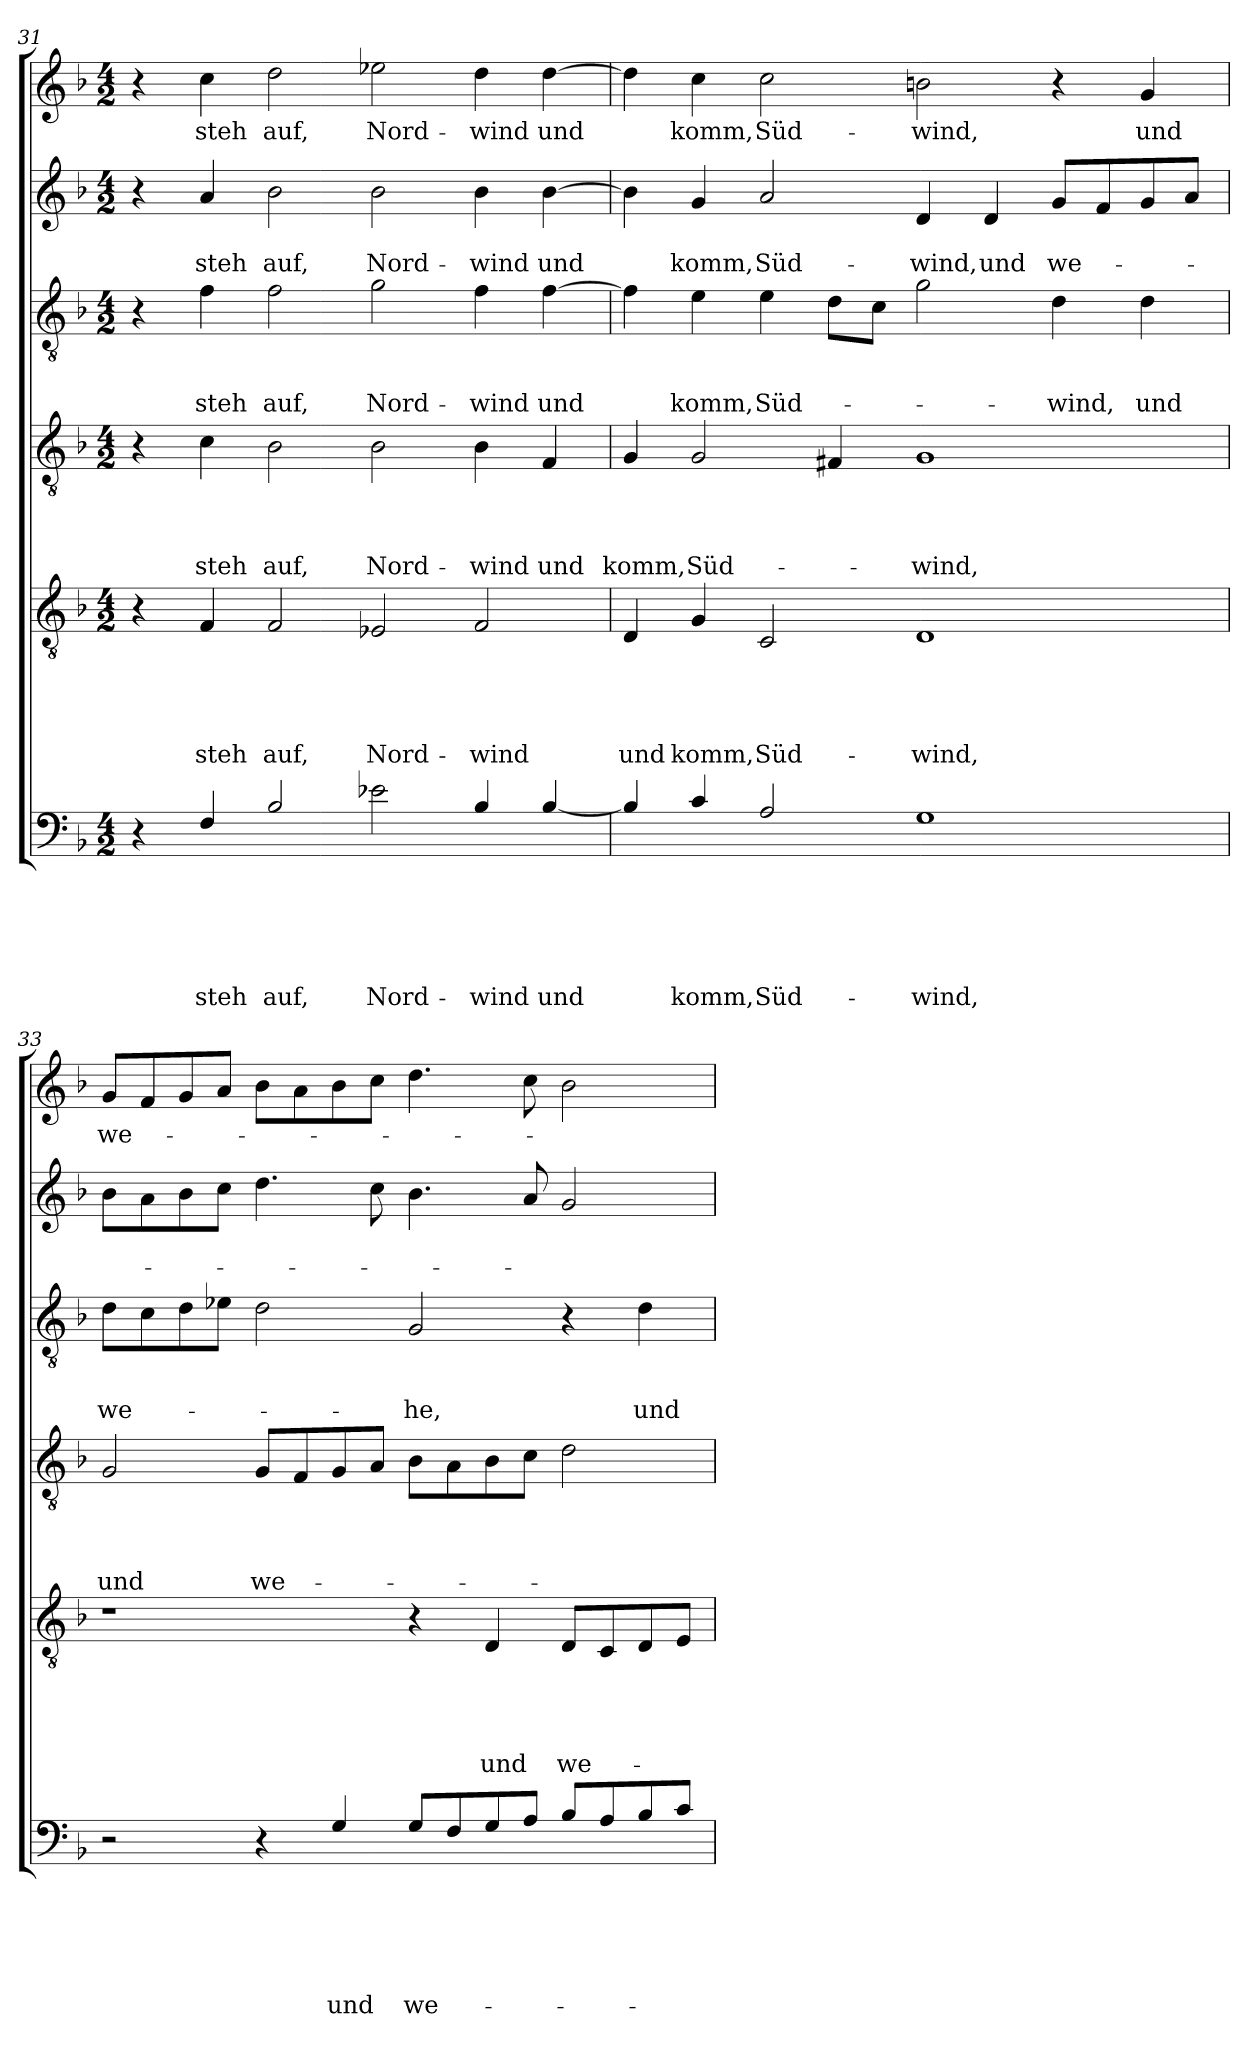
**kern	**text	**text	**text	**text	**text	**text	**kern	**text	**text	**text	**text	**text	**kern	**text	**text	**text	**text	**kern	**text	**text	**text	**kern	**text	**text	**kern	**text
*part6	*part6	*part6	*part6	*part6	*part6	*part6	*part5	*part5	*part5	*part5	*part5	*part5	*part4	*part4	*part4	*part4	*part4	*part3	*part3	*part3	*part3	*part2	*part2	*part2	*part1	*part1
*staff6	*staff6	*staff6	*staff6	*staff6	*staff6	*staff6	*staff5	*staff5	*staff5	*staff5	*staff5	*staff5	*staff4	*staff4	*staff4	*staff4	*staff4	*staff3	*staff3	*staff3	*staff3	*staff2	*staff2	*staff2	*staff1	*staff1
*clefF4	*	*	*	*	*	*	*clefGv2	*	*	*	*	*	*clefGv2	*	*	*	*	*clefGv2	*	*	*	*clefG2	*	*	*clefG2	*
*ITrd8c14	*	*	*	*	*	*	*	*	*	*	*	*	*	*	*	*	*	*	*	*	*	*	*	*	*	*
*k[b-]	*	*	*	*	*	*	*k[b-]	*	*	*	*	*	*k[b-]	*	*	*	*	*k[b-]	*	*	*	*k[b-]	*	*	*k[b-]	*
*F:	*	*	*	*	*	*	*F:	*	*	*	*	*	*F:	*	*	*	*	*F:	*	*	*	*F:	*	*	*F:	*
*M4/2	*	*	*	*	*	*	*M4/2	*	*	*	*	*	*M4/2	*	*	*	*	*M4/2	*	*	*	*M4/2	*	*	*M4/2	*
=31	=31	=31	=31	=31	=31	=31	=31	=31	=31	=31	=31	=31	=31	=31	=31	=31	=31	=31	=31	=31	=31	=31	=31	=31	=31	=31
4r	.	.	.	.	.	.	4r	.	.	.	.	.	4r	.	.	.	.	4r	.	.	.	4r	.	.	4r	.
!	!	!	!	!	!	!LO:LY:b	!	!	!	!	!	!LO:LY:b	!	!	!	!	!LO:LY:b	!	!	!	!LO:LY:b	!	!	!LO:LY:b	!	!LO:LY:b
4FF/	.	.	.	.	.	steh	4F/	.	.	.	.	steh	4c\	.	.	.	steh	4f\	.	.	steh	4a/	.	steh	4cc\	steh
!	!	!	!	!	!	!LO:LY:b	!	!	!	!	!	!LO:LY:b	!	!	!	!	!LO:LY:b	!	!	!	!LO:LY:b	!	!	!LO:LY:b	!	!LO:LY:b
2BB-/	.	.	.	.	.	auf,	2F/	.	.	.	.	auf,	2B-\	.	.	.	auf,	2f\	.	.	auf,	2b-\	.	auf,	2dd\	auf,
!	!	!	!	!	!	!LO:LY:b	!	!	!	!	!	!LO:LY:b	!	!	!	!	!LO:LY:b	!	!	!	!LO:LY:b	!	!	!LO:LY:b	!	!LO:LY:b
2E-X\	.	.	.	.	.	Nord-	2E-X/	.	.	.	.	Nord-	2B-\	.	.	.	Nord-	2g\	.	.	Nord-	2b-\	.	Nord-	2ee-X\	Nord-
!	!	!	!	!	!	!LO:LY:b	!	!	!	!	!	!LO:LY:b	!	!	!	!	!LO:LY:b	!	!	!	!LO:LY:b	!	!	!LO:LY:b	!	!LO:LY:b
4BB-/	.	.	.	.	.	-wind	2F/	.	.	.	.	-wind	4B-\	.	.	.	-wind	4f\	.	.	-wind	4b-\	.	-wind	4dd\	-wind
!	!	!	!	!	!	!LO:LY:b	!	!	!	!	!	!	!	!	!	!	!LO:LY:b	!	!	!	!LO:LY:b	!	!	!LO:LY:b	!	!LO:LY:b
[4BB-/	.	.	.	.	.	und	.	.	.	.	.	.	4F/	.	.	.	und	[4f\	.	.	und	[4b-\	.	und	[4dd\	und
!!LO:PB:g=z
=32	=32	=32	=32	=32	=32	=32	=32	=32	=32	=32	=32	=32	=32	=32	=32	=32	=32	=32	=32	=32	=32	=32	=32	=32	=32	=32
!	!	!	!	!	!	!	!	!	!	!	!	!LO:LY:b	!	!	!	!	!LO:LY:b	!	!	!	!	!	!	!	!	!
4BB-/]	.	.	.	.	.	.	4D/	.	.	.	.	und	4G/	.	.	.	komm,	4f\]	.	.	.	4b-\]	.	.	4dd\]	.
!	!	!	!	!	!	!LO:LY:b	!	!	!	!	!	!LO:LY:b	!	!	!	!	!LO:LY:b	!	!	!	!LO:LY:b	!	!	!LO:LY:b	!	!LO:LY:b
4C/	.	.	.	.	.	komm,	4G/	.	.	.	.	komm,	2G/	.	.	.	Süd-	4e\	.	.	komm,	4g/	.	komm,	4cc\	komm,
!	!	!	!	!	!	!LO:LY:b	!	!	!	!	!	!LO:LY:b	!	!	!	!	!	!	!	!	!LO:LY:b	!	!	!LO:LY:b	!	!LO:LY:b
2AA/	.	.	.	.	.	Süd-	2C/	.	.	.	.	Süd-	.	.	.	.	.	4e\	.	.	Süd-	2a/	.	Süd-	2cc\	Süd-
.	.	.	.	.	.	.	.	.	.	.	.	.	4F#X/	.	.	.	.	8d\L	.	.	.	.	.	.	.	.
.	.	.	.	.	.	.	.	.	.	.	.	.	.	.	.	.	.	8c\J	.	.	.	.	.	.	.	.
!	!	!	!	!	!	!LO:LY:b	!	!	!	!	!	!LO:LY:b	!	!	!	!	!LO:LY:b	!	!	!	!	!	!	!LO:LY:b	!	!LO:LY:b
1GG	.	.	.	.	.	-wind,	1D	.	.	.	.	-wind,	1G	.	.	.	-wind,	2g\	.	.	.	4d/	.	-wind,	2bn\	-wind,
!	!	!	!	!	!	!	!	!	!	!	!	!	!	!	!	!	!	!	!	!	!	!	!	!LO:LY:b	!	!
.	.	.	.	.	.	.	.	.	.	.	.	.	.	.	.	.	.	.	.	.	.	4d/	.	und	.	.
!	!	!	!	!	!	!	!	!	!	!	!	!	!	!	!	!	!	!	!	!	!LO:LY:b	!	!	!LO:LY:b	!	!
.	.	.	.	.	.	.	.	.	.	.	.	.	.	.	.	.	.	4d\	.	.	-wind,	8g/L	.	we-	4r	.
.	.	.	.	.	.	.	.	.	.	.	.	.	.	.	.	.	.	.	.	.	.	8f/	.	.	.	.
!	!	!	!	!	!	!	!	!	!	!	!	!	!	!	!	!	!	!	!	!	!LO:LY:b	!	!	!	!	!LO:LY:b
.	.	.	.	.	.	.	.	.	.	.	.	.	.	.	.	.	.	4d\	.	.	und	8g/	.	.	4g/	und
.	.	.	.	.	.	.	.	.	.	.	.	.	.	.	.	.	.	.	.	.	.	8a/J	.	.	.	.
=33	=33	=33	=33	=33	=33	=33	=33	=33	=33	=33	=33	=33	=33	=33	=33	=33	=33	=33	=33	=33	=33	=33	=33	=33	=33	=33
!	!	!	!	!	!	!	!	!	!	!	!	!	!	!	!	!	!LO:LY:b	!	!	!	!LO:LY:b	!	!	!	!	!LO:LY:b
2r	.	.	.	.	.	.	1r	.	.	.	.	.	2G/	.	.	.	und	8d\L	.	.	we-	8b-\L	.	.	8g/L	we-
.	.	.	.	.	.	.	.	.	.	.	.	.	.	.	.	.	.	8c\	.	.	.	8a\	.	.	8f/	.
.	.	.	.	.	.	.	.	.	.	.	.	.	.	.	.	.	.	8d\	.	.	.	8b-\	.	.	8g/	.
.	.	.	.	.	.	.	.	.	.	.	.	.	.	.	.	.	.	8e-X\J	.	.	.	8cc\J	.	.	8a/J	.
!	!	!	!	!	!	!	!	!	!	!	!	!	!	!	!	!	!LO:LY:b	!	!	!	!	!	!	!	!	!
4r	.	.	.	.	.	.	.	.	.	.	.	.	8G/L	.	.	.	we-	2d\	.	.	.	4.dd\	.	.	8b-\L	.
.	.	.	.	.	.	.	.	.	.	.	.	.	8F/	.	.	.	.	.	.	.	.	.	.	.	8a\	.
!	!	!	!	!	!	!LO:LY:b	!	!	!	!	!	!	!	!	!	!	!	!	!	!	!	!	!	!	!	!
4GG/	.	.	.	.	.	und	.	.	.	.	.	.	8G/	.	.	.	.	.	.	.	.	.	.	.	8b-\	.
.	.	.	.	.	.	.	.	.	.	.	.	.	8A/J	.	.	.	.	.	.	.	.	8cc\	.	.	8cc\J	.
!	!	!	!	!	!	!LO:LY:b	!	!	!	!	!	!	!	!	!	!	!	!	!	!	!LO:LY:b	!	!	!	!	!
8GG/L	.	.	.	.	.	we-	4r	.	.	.	.	.	8B-\L	.	.	.	.	2G/	.	.	-he,	4.b-\	.	.	4.dd\	.
8FF/	.	.	.	.	.	.	.	.	.	.	.	.	8A\	.	.	.	.	.	.	.	.	.	.	.	.	.
!	!	!	!	!	!	!	!	!	!	!	!	!LO:LY:b	!	!	!	!	!	!	!	!	!	!	!	!	!	!
8GG/	.	.	.	.	.	.	4D/	.	.	.	.	und	8B-\	.	.	.	.	.	.	.	.	.	.	.	.	.
8AA/J	.	.	.	.	.	.	.	.	.	.	.	.	8c\J	.	.	.	.	.	.	.	.	8a/	.	.	8cc\	.
!	!	!	!	!	!	!	!	!	!	!	!	!LO:LY:b	!	!	!	!	!	!	!	!	!	!	!	!	!	!
8BB-/L	.	.	.	.	.	.	8D/L	.	.	.	.	we-	2d\	.	.	.	.	4r	.	.	.	2g/	.	.	2b-\	.
8AA/	.	.	.	.	.	.	8C/	.	.	.	.	.	.	.	.	.	.	.	.	.	.	.	.	.	.	.
!	!	!	!	!	!	!	!	!	!	!	!	!	!	!	!	!	!	!	!	!	!LO:LY:b	!	!	!	!	!
8BB-/	.	.	.	.	.	.	8D/	.	.	.	.	.	.	.	.	.	.	4d\	.	.	und	.	.	.	.	.
8C/J	.	.	.	.	.	.	8E/J	.	.	.	.	.	.	.	.	.	.	.	.	.	.	.	.	.	.	.
=	=	=	=	=	=	=	=	=	=	=	=	=	=	=	=	=	=	=	=	=	=	=	=	=	=	=
*-	*-	*-	*-	*-	*-	*-	*-	*-	*-	*-	*-	*-	*-	*-	*-	*-	*-	*-	*-	*-	*-	*-	*-	*-	*-	*-
